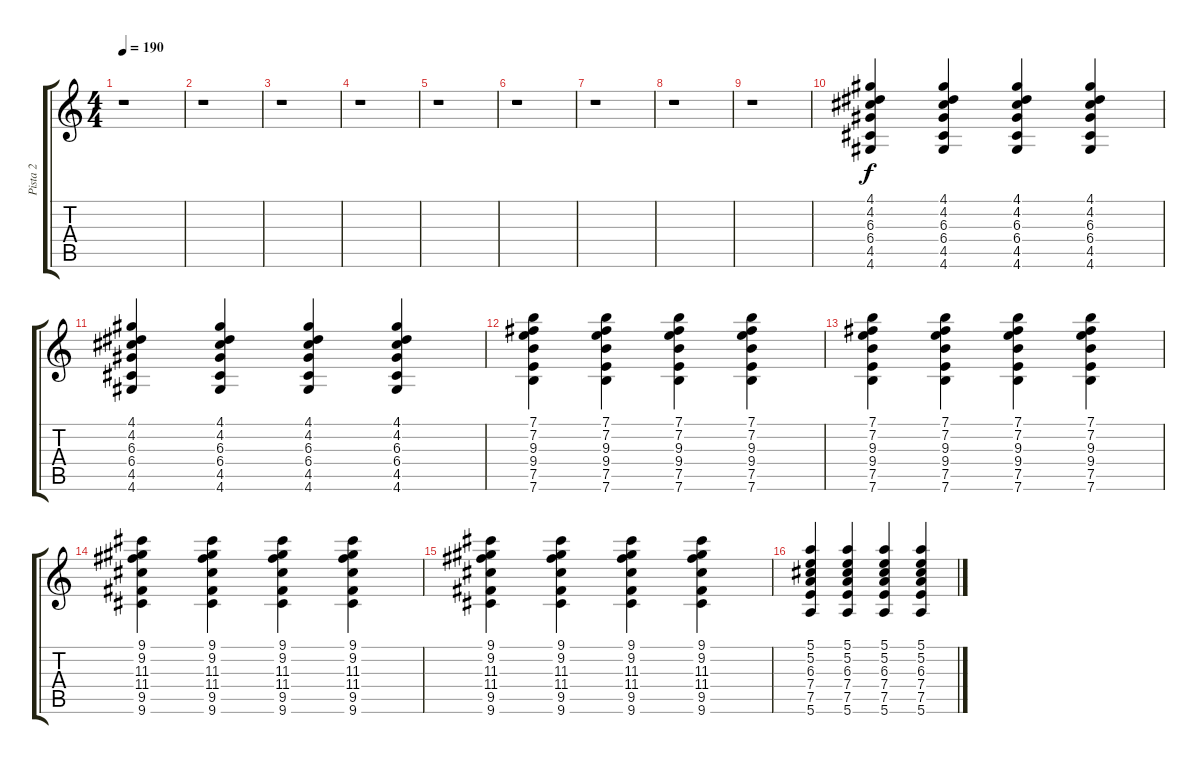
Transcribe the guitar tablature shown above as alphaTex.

\track ("Pista 2" "Pista 2") {instrument overdrivenguitar}
\staff {score tabs}
\tuning (E4 B3 G3 D3 A2 E2) {hide}
\ts (4 4)
\tempo 190
\clef g2
\ks c
r.1{dy f} |
r.1 |
r.1 |
r.1 |
r.1 |
r.1 |
r.1 |
r.1 |
r.1 |
(4.1 4.2 6.3 6.4 4.5 4.6).4 (4.1 4.2 6.3 6.4 4.5 4.6).4 (4.1 4.2 6.3 6.4 4.5 4.6).4 (4.1 4.2 6.3 6.4 4.5 4.6).4 |
(4.1 4.2 6.3 6.4 4.5 4.6).4 (4.1 4.2 6.3 6.4 4.5 4.6).4 (4.1 4.2 6.3 6.4 4.5 4.6).4 (4.1 4.2 6.3 6.4 4.5 4.6).4 |
(7.1 7.2 9.3 9.4 7.5 7.6).4 (7.1 7.2 9.3 9.4 7.5 7.6).4 (7.1 7.2 9.3 9.4 7.5 7.6).4 (7.1 7.2 9.3 9.4 7.5 7.6).4 |
(7.1 7.2 9.3 9.4 7.5 7.6).4 (7.1 7.2 9.3 9.4 7.5 7.6).4 (7.1 7.2 9.3 9.4 7.5 7.6).4 (7.1 7.2 9.3 9.4 7.5 7.6).4 |
(9.1 9.2 11.3 11.4 9.5 9.6).4 (9.1 9.2 11.3 11.4 9.5 9.6).4 (9.1 9.2 11.3 11.4 9.5 9.6).4 (9.1 9.2 11.3 11.4 9.5 9.6).4 |
(9.1 9.2 11.3 11.4 9.5 9.6).4 (9.1 9.2 11.3 11.4 9.5 9.6).4 (9.1 9.2 11.3 11.4 9.5 9.6).4 (9.1 9.2 11.3 11.4 9.5 9.6).4 |
(5.1 5.2 6.3 7.4 7.5 5.6).4 (5.1 5.2 6.3 7.4 7.5 5.6).4 (5.1 5.2 6.3 7.4 7.5 5.6).4 (5.1 5.2 6.3 7.4 7.5 5.6).4
